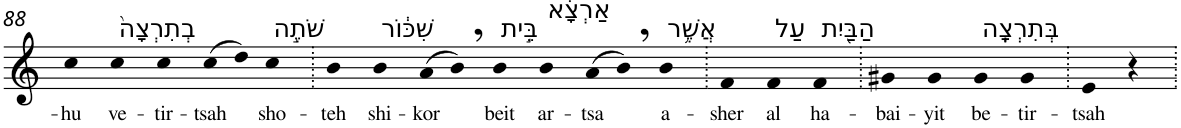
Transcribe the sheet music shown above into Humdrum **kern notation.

**kern	**text
*part1	*part1
*staff1	*staff1
*I"Piano	*
*I'Pno	*
!!LO:PB:g=z
*clefG2	*
*k[]	*
=88	=88
!	!LO:LY:b
4cc	-hu
!LO:TX:a:t=בְתִרְצָה֙	!
!	!LO:LY:b
4cc	ve-
!	!LO:LY:b
4cc	-tir-
!	!LO:LY:b
(>8cc	-tsah
8dd)	.
!LO:TX:a:t=שֹׁתֶ֣ה	!
!	!LO:LY:b
4cc	sho-
=89.	=89.
!	!LO:LY:b
4b	-teh
!LO:TX:a:t=שִׁכּ֔וֹר	!
!	!LO:LY:b
4b	shi-
!	!LO:LY:b
(>8a	-kor
8b,)	.
!LO:TX:a:t=בֵּ֣ית	!
!	!LO:LY:b
4b	beit
!LO:TX:a:t=אַרְצָ֔א	!
!	!LO:LY:b
4b	ar-
!	!LO:LY:b
(>8a	-tsa
8b,)	.
!LO:TX:a:t=אֲשֶׁ֥ר	!
!	!LO:LY:b
4b	a-
=90.	=90.
!	!LO:LY:b
4f	-sher
!LO:TX:a:t=עַל	!
!	!LO:LY:b
4f	al
!LO:TX:a:t=הַבַּ֖יִת	!
!	!LO:LY:b
4f	ha-
=91.	=91.
!	!LO:LY:b
4g#X	-bai-
!	!LO:LY:b
4g#	-yit
!LO:TX:a:t=בְּתִרְצָֽה	!
!	!LO:LY:b
4g#	be-
!	!LO:LY:b
4g#	-tir-
=92.	=92.
!	!LO:LY:b
4e	-tsah
4r	.
=.	=.
*-	*-
